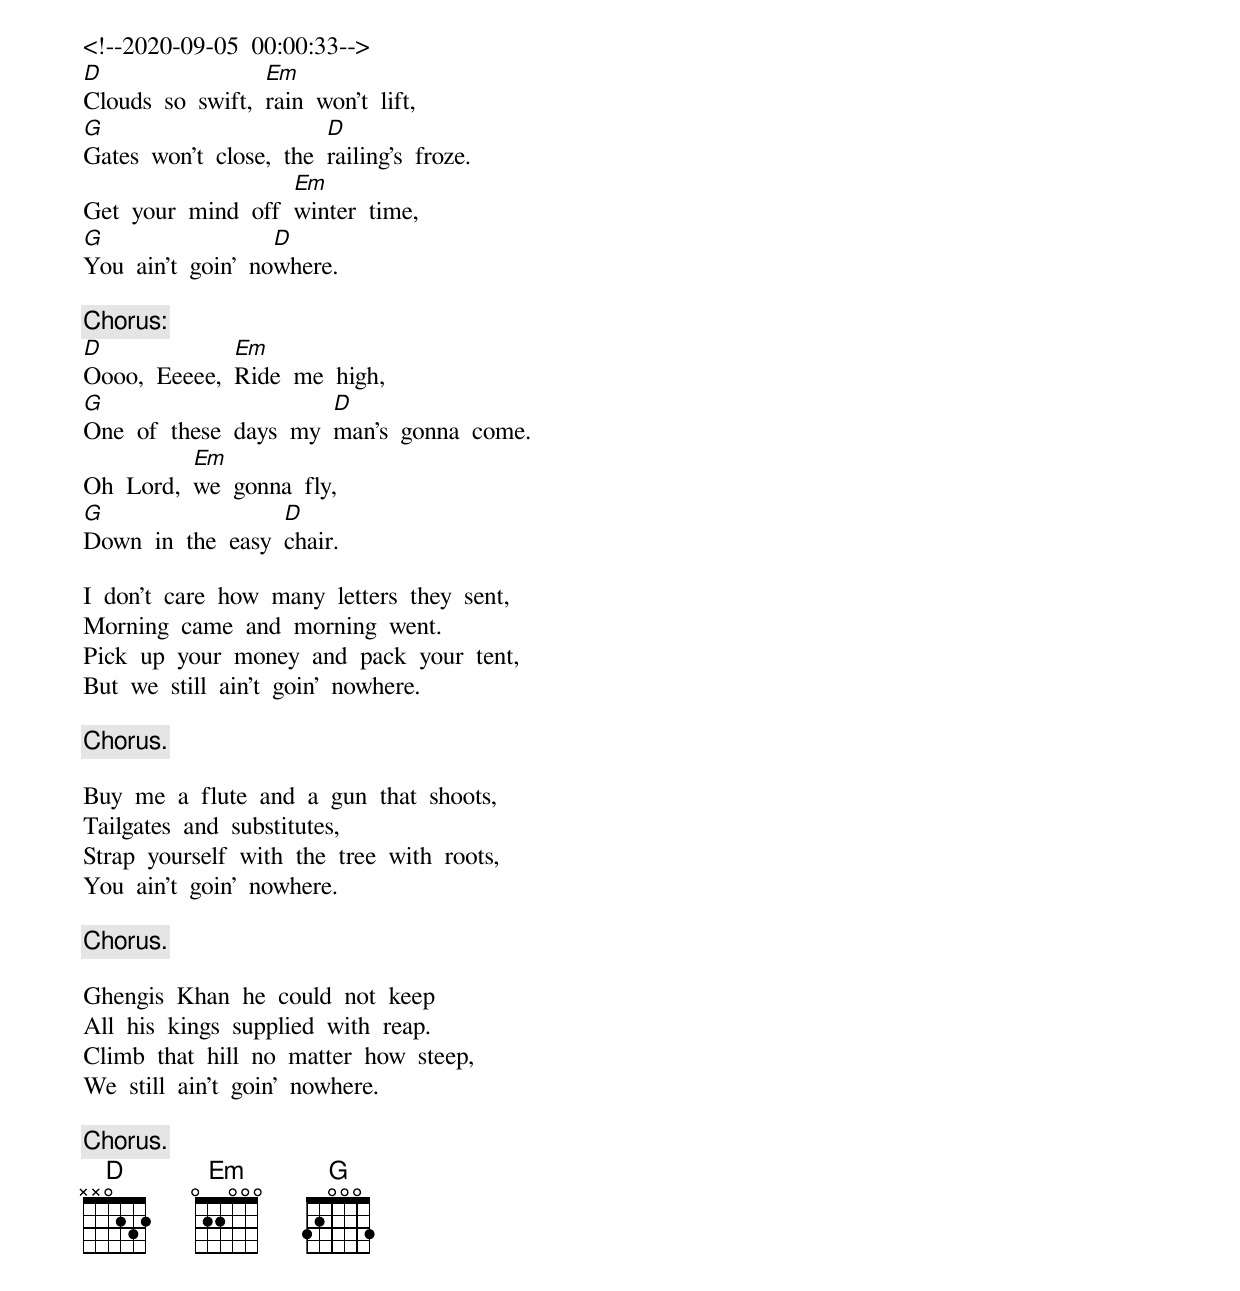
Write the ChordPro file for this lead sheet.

<!--2020-09-05 00:00:33-->
[D]Clouds so swift, [Em]rain won't lift,
[G]Gates won't close, the [D]railing's froze.
Get your mind off [Em]winter time,
[G]You ain't goin' no[D]where.

{c:Chorus:}
[D]Oooo, Eeeee, [Em]Ride me high,
[G]One of these days my [D]man's gonna come.
Oh Lord, [Em]we gonna fly,
[G]Down in the easy [D]chair.

I don't care how many letters they sent,
Morning came and morning went.
Pick up your money and pack your tent,
But we still ain't goin' nowhere.

{c:Chorus.}

Buy me a flute and a gun that shoots,
Tailgates and substitutes,
Strap yourself with the tree with roots,
You ain't goin' nowhere.

{c:Chorus.}

Ghengis Khan he could not keep
All his kings supplied with reap.
Climb that hill no matter how steep,
We still ain't goin' nowhere.

{c:Chorus.}
